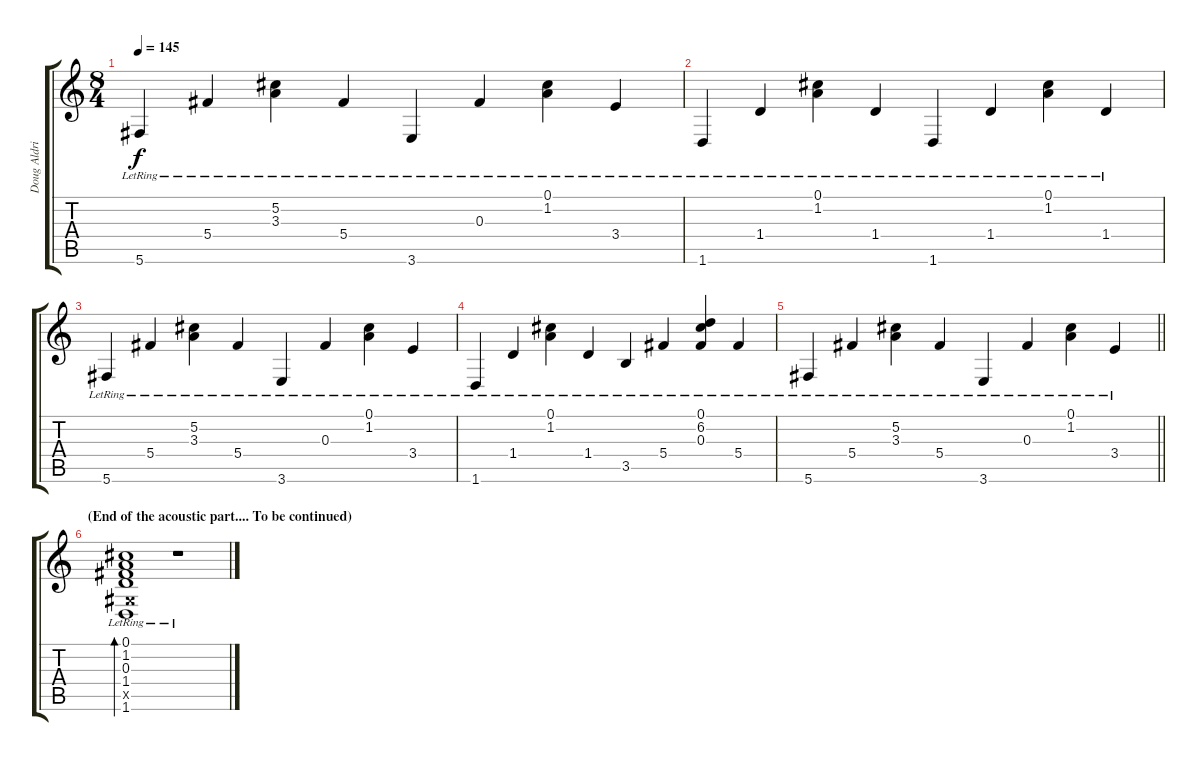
\track ("Doug Aldrich Guitar" "Doug Aldri") {instrument acousticguitarsteel}
\staff {score tabs}
\tuning (Db4 Ab3 Gb3 Db3 Ab2 Db2) {hide}
\ts (8 4)
\tempo 145
\clef g2
\ks c
5.6{lr}.4{dy f} 5.4{lr}.4 (5.2{lr} 3.3{lr}).4 5.4{lr}.4 3.6{lr}.4 0.3{lr}.4 (0.1{lr} 1.2{lr}).4 3.4{lr}.4 |
1.6{lr}.4 1.4{lr}.4 (0.1{lr} 1.2{lr}).4 1.4{lr}.4 1.6{lr}.4 1.4{lr}.4 (0.1{lr} 1.2{lr}).4 1.4{lr}.4 |
5.6{lr}.4 5.4{lr}.4 (5.2{lr} 3.3{lr}).4 5.4{lr}.4 3.6{lr}.4 0.3{lr}.4 (0.1{lr} 1.2{lr}).4 3.4{lr}.4 |
1.6{lr}.4 1.4{lr}.4 (0.1{lr} 1.2{lr}).4 1.4{lr}.4 3.5{lr}.4 5.4{lr}.4 (0.1{lr} 6.2{lr} 0.3{lr}).4 5.4{lr}.4 |
\barLineRight lightlight
5.6{lr}.4 5.4{lr}.4 (5.2{lr} 3.3{lr}).4 5.4{lr}.4 3.6{lr}.4 0.3{lr}.4 (0.1{lr} 1.2{lr}).4 3.4{lr}.4 |
\section ("" "(End of the acoustic part.... To be continued)")
(0.1{lr} 1.2{lr} 0.3{lr} 1.4{lr} 0.5{x} 1.6{lr}).1{bd 30} r.1
